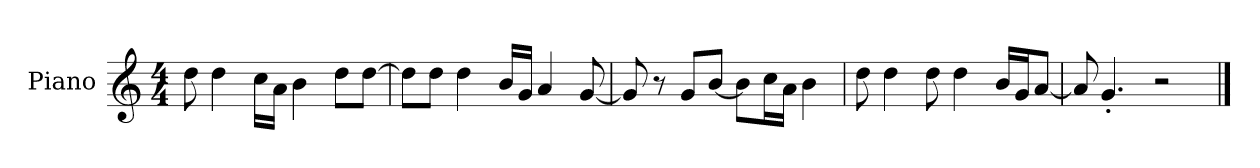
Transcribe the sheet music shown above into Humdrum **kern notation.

**kern
*part1
*staff1
*I"Piano
*I'P-no
*clefG2
*k[]
*M4/4
*MM90
=1
8dd\
4dd\
16cc\LL
16a\JJ
4b\
8dd\L
[8dd\J
=2
8dd\L]
8dd\J
4dd\
16b/LL
16g/JJ
4a/
[8g/
=3
8g/]
8r
8g/L
[8b/J
8b\L]
16cc\L
16a\JJ
4b\
=4
8dd\
4dd\
8dd\
4dd\
16b/LL
16g/J
[8a/J
=5
8a/]
4.g'/
2r
==
*-
